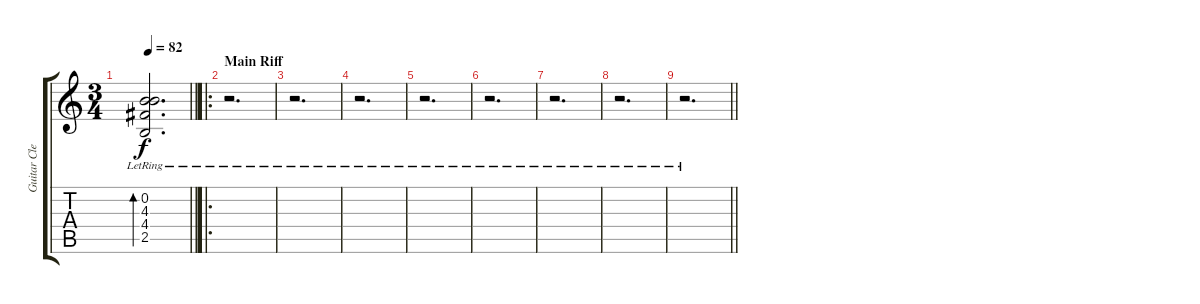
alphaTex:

\track ("Guitar Clean" "Guitar Cle") {instrument electricguitarclean}
\staff {score tabs}
\tuning (E4 B3 G3 D3 A2 E2) {hide}
\ts (3 4)
\tempo 82
\clef g2
\barLineRight lightlight
\ks c
(0.2{lr} 4.3{lr} 4.4{lr} 2.5{lr}).2{d bd 60 dy f} |
\ro
\section ("" "Main Riff")
r.2{d} |
r.2{d} |
r.2{d} |
r.2{d} |
r.2{d} |
r.2{d} |
r.2{d} |
\barLineRight lightlight
r.2{d}
